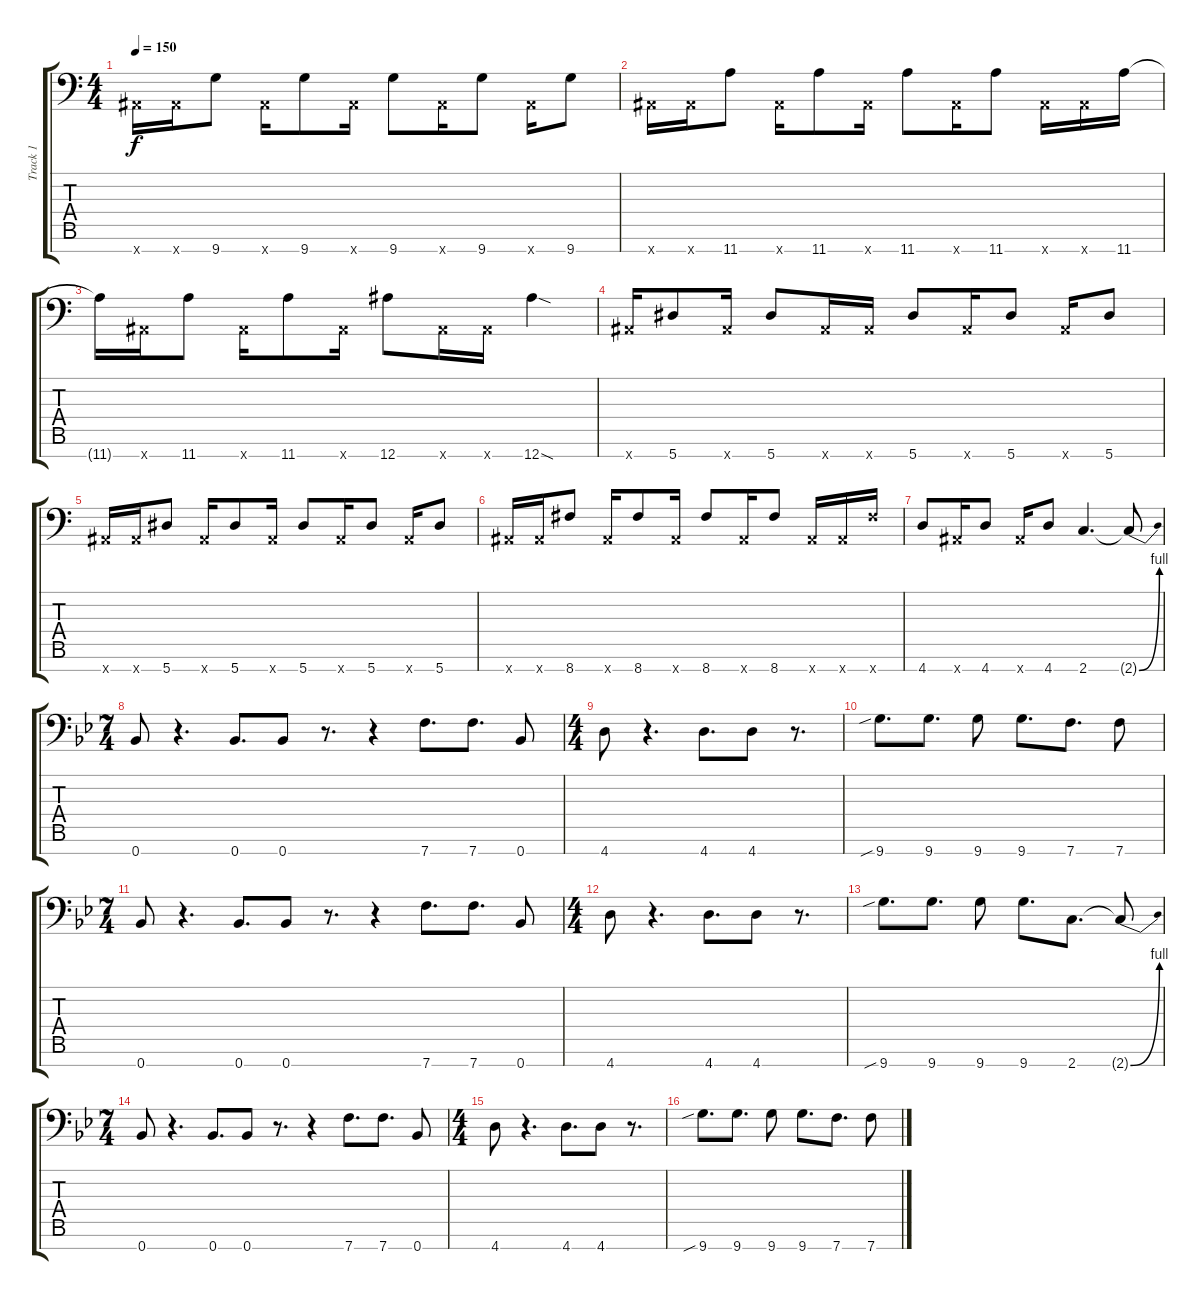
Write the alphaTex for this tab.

\track ("Track 1" "Track 1") {instrument distortionguitar}
\staff {score tabs}
\tuning (Eb4 Bb3 F3 Eb3 Bb2 F2 Bb1) {hide}
\ts (4 4)
\tempo 150
\clef f4
\ks c
0.7{x}.16{dy f} 0.7{x}.16 9.7.8 0.7{x}.16 9.7.8 0.7{x}.16 9.7.8 0.7{x}.16 9.7.8 0.7{x}.16 9.7.8 |
0.7{x}.16 0.7{x}.16 11.7.8 0.7{x}.16 11.7.8 0.7{x}.16 11.7.8 0.7{x}.16 11.7.8 0.7{x}.16 0.7{x}.16 11.7.16 |
11.7{t}.16 0.7{x}.16 11.7.8 0.7{x}.16 11.7.8 0.7{x}.16 12.7.8 0.7{x}.16 0.7{x}.16 12.7{sod}.4 |
0.7{x}.16 5.7.8 0.7{x}.16 5.7.8 0.7{x}.16 0.7{x}.16 5.7.8 0.7{x}.16 5.7.8 0.7{x}.16 5.7.8 |
0.7{x}.16 0.7{x}.16 5.7.8 0.7{x}.16 5.7.8 0.7{x}.16 5.7.8 0.7{x}.16 5.7.8 0.7{x}.16 5.7.8 |
0.7{x}.16 0.7{x}.16 8.7.8 0.7{x}.16 8.7.8 0.7{x}.16 8.7.8 0.7{x}.16 8.7.8 0.7{x}.16 0.7{x}.16 8.7{x}.16 |
4.7.8 0.7{x}.16 4.7.8 0.7{x}.16 4.7.8 2.7.4{d} 2.7{be (bend 0 0 60 4) t}.8 |
\ts (7 4)
\ks bb
0.7.8 r.4{d} 0.7.8{d} 0.7.8 r.8{d} r.4 7.7.8{d} 7.7.8{d} 0.7.8 |
\ts (4 4)
4.7.8 r.4{d} 4.7.8{d} 4.7.8 r.8{d} |
9.7{sib}.8{d} 9.7.8{d} 9.7.8 9.7.8{d} 7.7.8{d} 7.7.8 |
\ts (7 4)
0.7.8 r.4{d} 0.7.8{d} 0.7.8 r.8{d} r.4 7.7.8{d} 7.7.8{d} 0.7.8 |
\ts (4 4)
4.7.8 r.4{d} 4.7.8{d} 4.7.8 r.8{d} |
9.7{sib}.8{d} 9.7.8{d} 9.7.8 9.7.8{d} 2.7.8{d} 2.7{be (bend 0 0 60 4) t}.8 |
\ts (7 4)
0.7.8 r.4{d} 0.7.8{d} 0.7.8 r.8{d} r.4 7.7.8{d} 7.7.8{d} 0.7.8 |
\ts (4 4)
4.7.8 r.4{d} 4.7.8{d} 4.7.8 r.8{d} |
9.7{sib}.8{d} 9.7.8{d} 9.7.8 9.7.8{d} 7.7.8{d} 7.7.8
